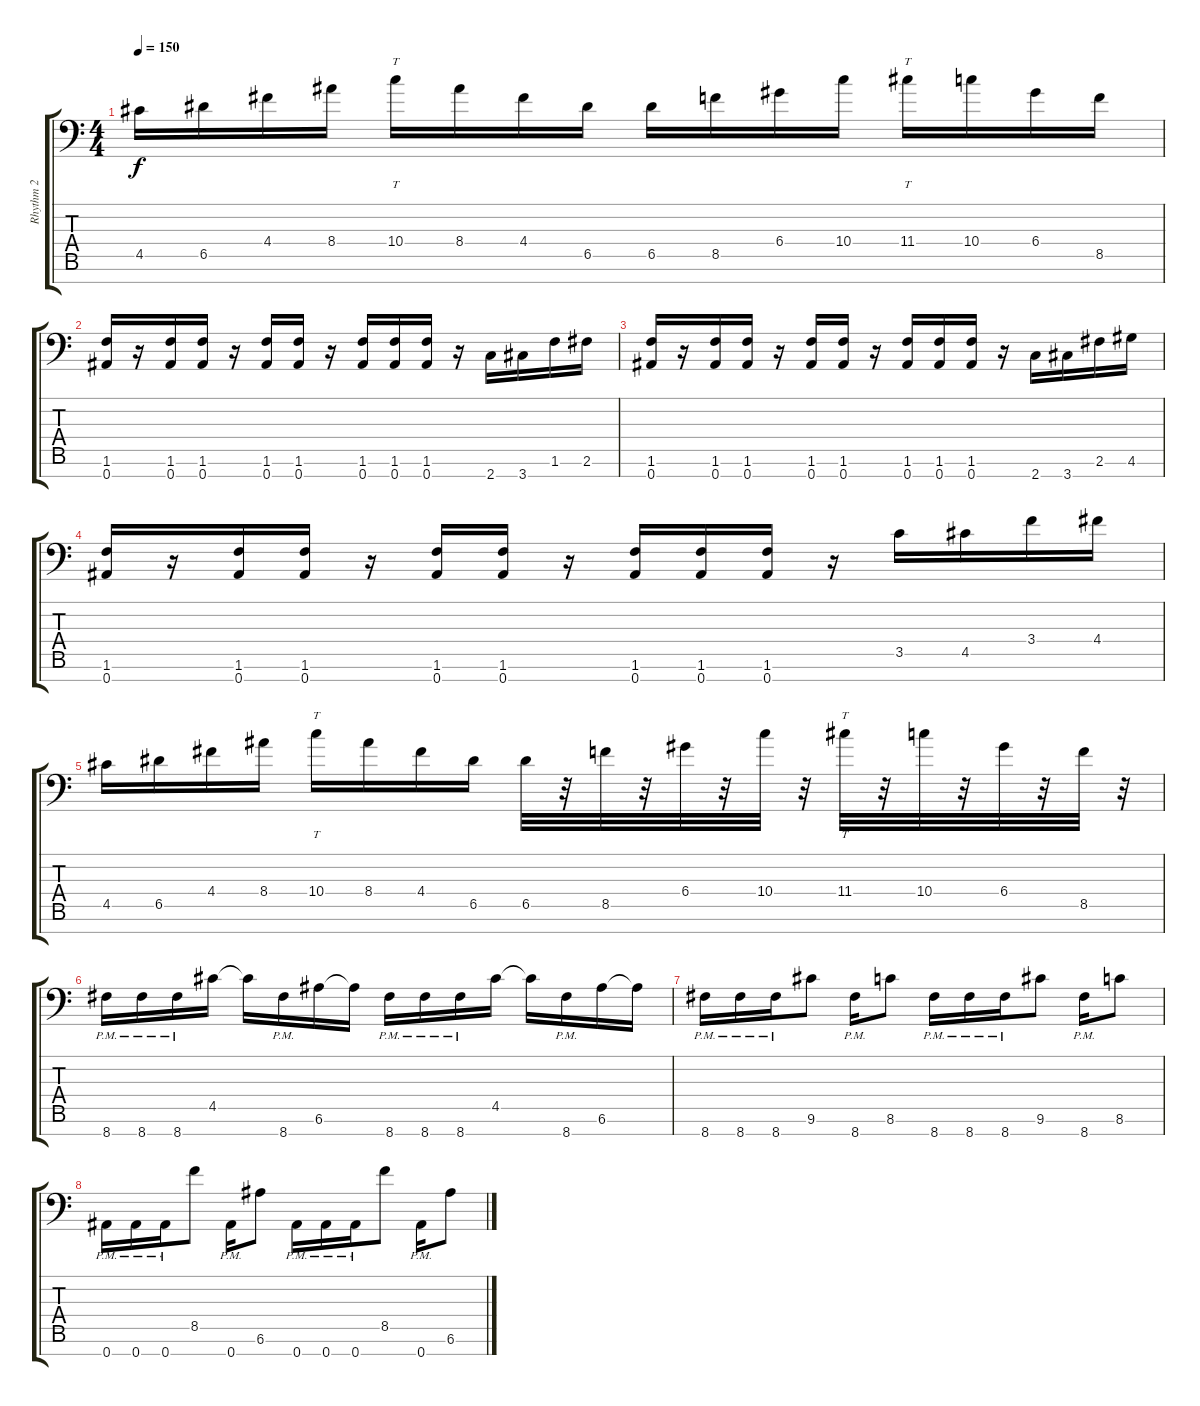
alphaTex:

\track ("Rhythm 2" "Rhythm 2") {instrument distortionguitar}
\staff {score tabs}
\tuning (E4 B3 G3 D3 A2 E2 Bb1) {hide}
\ts (4 4)
\tempo 150
\clef f4
\ks c
4.5.16{dy f} 6.5.16 4.4.16 8.4.16 10.4.16{tt} 8.4.16 4.4.16 6.5.16 6.5.16 8.5.16 6.4.16 10.4.16 11.4.16{tt} 10.4.16 6.4.16 8.5.16 |
(1.6 0.7).16 r.16 (1.6 0.7).16 (1.6 0.7).16 r.16 (1.6 0.7).16 (1.6 0.7).16 r.16 (1.6 0.7).16 (1.6 0.7).16 (1.6 0.7).16 r.16 2.7.16 3.7.16 1.6.16 2.6.16 |
(1.6 0.7).16 r.16 (1.6 0.7).16 (1.6 0.7).16 r.16 (1.6 0.7).16 (1.6 0.7).16 r.16 (1.6 0.7).16 (1.6 0.7).16 (1.6 0.7).16 r.16 2.7.16 3.7.16 2.6.16 4.6.16 |
(1.6 0.7).16 r.16 (1.6 0.7).16 (1.6 0.7).16 r.16 (1.6 0.7).16 (1.6 0.7).16 r.16 (1.6 0.7).16 (1.6 0.7).16 (1.6 0.7).16 r.16 3.5.16 4.5.16 3.4.16 4.4.16 |
4.5.16 6.5.16 4.4.16 8.4.16 10.4.16{tt} 8.4.16 4.4.16 6.5.16 6.5.32 r.32 8.5.32 r.32 6.4.32 r.32 10.4.32 r.32 11.4.32{tt} r.32 10.4.32 r.32 6.4.32 r.32 8.5.32 r.32 |
8.7{pm}.16 8.7{pm}.16 8.7{pm}.16 4.5.16 4.5{t}.16 8.7{pm}.16 6.6.16 6.6{t}.16 8.7{pm}.16 8.7{pm}.16 8.7{pm}.16 4.5.16 4.5{t}.16 8.7{pm}.16 6.6.16 6.6{t}.16 |
8.7{pm}.16 8.7{pm}.16 8.7{pm}.16 9.6.8 8.7{pm}.16 8.6.8 8.7{pm}.16 8.7{pm}.16 8.7{pm}.16 9.6.8 8.7{pm}.16 8.6.8 |
0.7{pm}.16 0.7{pm}.16 0.7{pm}.16 8.5.8 0.7{pm}.16 6.6.8 0.7{pm}.16 0.7{pm}.16 0.7{pm}.16 8.5.8 0.7{pm}.16 6.6.8
